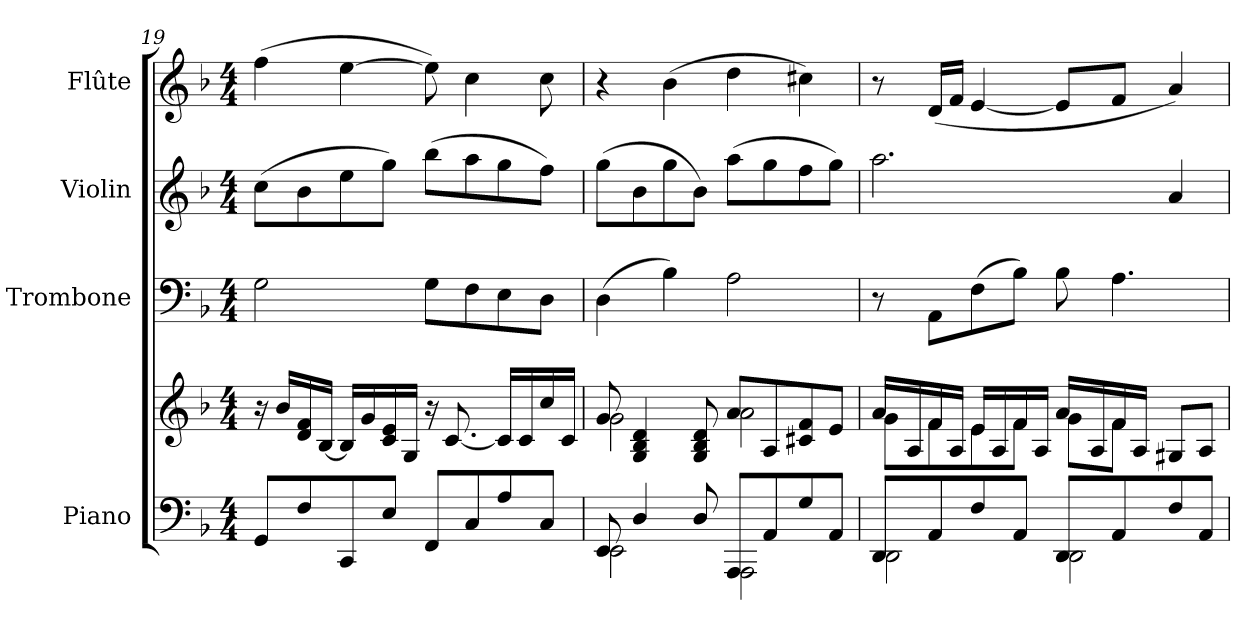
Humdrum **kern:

**kern	**kern	**kern	**kern	**kern
*part4	*part4	*part3	*part2	*part1
*staff5	*staff4	*staff3	*staff2	*staff1
*I"Piano	*	*I"Trombone	*I"Violin	*I"Flûte
*I'Pno.	*	*I'Tbn.	*I'Vln.	*I'Fl.
*clefF4	*clefG2	*clefF4	*clefG2	*clefG2
*k[b-]	*k[b-]	*k[b-]	*k[b-]	*k[b-]
*M4/4	*M4/4	*M4/4	*M4/4	*M4/4
=19	=19	=19	=19	=19
8GG/L	16r	2G\	(8cc\L	(4ff\
.	16b-/LL	.	.	.
8F/	16d/ 16f/	.	8b-\	.
.	[16B-/JJ	.	.	.
8CC/	16B-/LL]	.	8ee\	[4ee\
.	16g/	.	.	.
8E/J	16c/ 16e/	.	8gg\J)	.
.	16G/JJ	.	.	.
8FF/L	16r	8G\L	(8bb-\L	8ee\])
.	[8.c/	.	.	.
8C/	.	8F\	8aa\	4cc\
8A/	16c/LL]	8E\	8gg\	.
.	16c/	.	.	.
8C/J	16cc/	8D\J	8ff\J)	8cc\
.	16c/JJ	.	.	.
!!LO:PB:g=z
=20	=20	=20	=20	=20
*^	*^	*	*	*
8EE/	2EE\	8g/	2g\	(4D\	(8gg\L	4r
4D/	.	4G/ 4B-/ 4d/	.	.	8b-\	.
.	.	.	.	4B-\)	8gg\	(4b-\
8D/	.	8G/ 8B-/ 8d/	.	.	8b-\J)	.
8AAA/L	2AAA\	8a/L	2a\	2A\	(8aa\L	4dd\
8AA/	.	8A/	.	.	8gg\	.
8G/	.	8c#X/ 8f/	.	.	8ff\	4cc#X\)
8AA/J	.	8e/J	.	.	8gg\J)	.
=21	=21	=21	=21	=21	=21	=21
8DD/L	2DD\	16a/LL	8g\L	8r	2.aa\	8r
.	.	16A/	.	.	.	.
8AA/	.	16f/	8f\	8AA\L	.	(16d/LL
.	.	16A/JJ	.	.	.	16f/JJ
8F/	.	16e/LL	8e\	(8F\	.	[4e/
.	.	16A/	.	.	.	.
8AA/J	.	16f/	8f\J	8B-\J)	.	.
.	.	16A/JJ	.	.	.	.
8DD/L	2DD\	16a/LL	8g\L	8B-\	.	8e/L]
.	.	16A/	.	.	.	.
8AA/	.	16f/	8f\J	4.A\	.	8f/J
.	.	16A/JJ	.	.	.	.
8F/	.	8G#X/L	4ryy	.	4a/	4a/)
8AA/J	.	8A/J	.	.	.	.
*v	*v	*	*	*	*	*
*	*v	*v	*	*	*
=	=	=	=	=
*-	*-	*-	*-	*-
